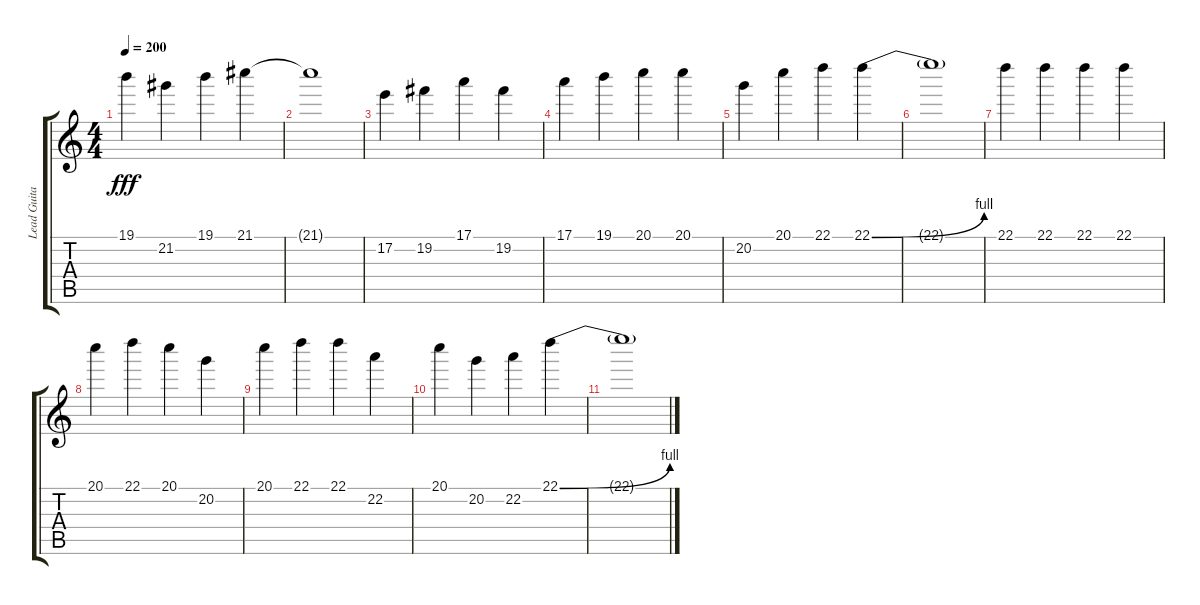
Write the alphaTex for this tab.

\track ("Lead Guitar" "Lead Guita") {instrument distortionguitar}
\staff {score tabs}
\tuning (E4 B3 G3 D3 A2 E2) {hide}
\ts (4 4)
\tempo 200
\clef g2
\ks c
19.1.4{dy fff} 21.2.4 19.1.4 21.1.4 |
21.1{t}.1 |
17.2.4 19.2.4 17.1.4 19.2.4 |
17.1.4 19.1.4 20.1.4 20.1.4 |
20.2.4 20.1.4 22.1.4 22.1{be (bend 0 0 60 4)}.4 |
22.1{t}.1 |
22.1.4 22.1.4 22.1.4 22.1.4 |
20.1.4 22.1.4 20.1.4 20.2.4 |
20.1.4 22.1.4 22.1.4 22.2.4 |
20.1.4 20.2.4 22.2.4 22.1{be (bend 0 0 60 4)}.4 |
22.1{t}.1
